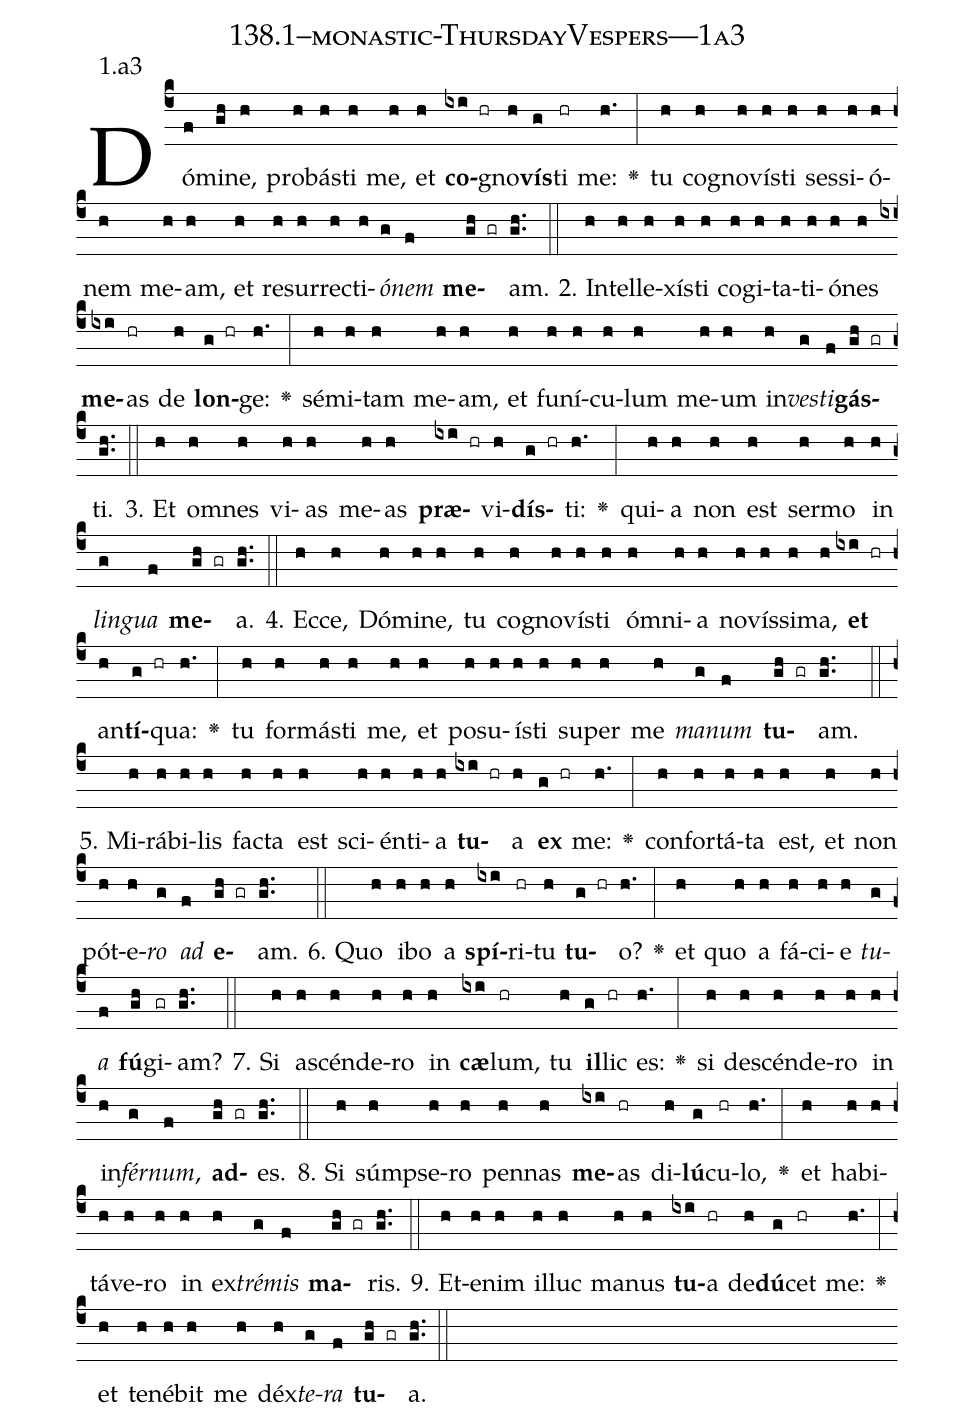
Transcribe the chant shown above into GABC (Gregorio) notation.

name: 138.1--monastic-ThursdayVespers---1a3;
annotation: 1.a3;
%%
(c4)Dó(f)mi(gh)ne,(h) pro(h)bás(h)ti(h) me,(h) et(h) <b>co</b>(ixi hr)gno(h)<b>vís</b>(g)ti(hr) me:(h.) <v>\greheightstar</v>(:) tu(h) co(h)gno(h)vís(h)ti(h) ses(h)si(h)ó(h)nem(h) me(h)am,(h) et(h) re(h)sur(h)rec(h)ti(h)<i>ó</i>(g)<i>nem</i>(f) <b>me</b>(gh gr)am.(gh..) (::)
2. In(h)tel(h)le(h)xís(h)ti(h) co(h)gi(h)ta(h)ti(h)ó(h)nes(h) <b>me</b>(ixi)as(hr) de(h) <b>lon</b>(g hr)ge:(h.) <v>\greheightstar</v>(:) sé(h)mi(h)tam(h) me(h)am,(h) et(h) fu(h)ní(h)cu(h)lum(h) me(h)um(h) in(h)<i>ves</i>(g)<i>ti</i>(f)<b>gás</b>(gh gr)ti.(gh..) (::)
3. Et(h) om(h)nes(h) vi(h)as(h) me(h)as(h) <b>præ</b>(ixi hr)vi(h)<b>dís</b>(g hr)ti:(h.) <v>\greheightstar</v>(:) qui(h)a(h) non(h) est(h) ser(h)mo(h) in(h) <i>lin</i>(g)<i>gua</i>(f) <b>me</b>(gh gr)a.(gh..) (::)
4. Ec(h)ce,(h) Dó(h)mi(h)ne,(h) tu(h) co(h)gno(h)vís(h)ti(h) óm(h)ni(h)a(h) no(h)vís(h)si(h)ma,(h) <b>et</b>(ixi hr) an(h)<b>tí</b>(g hr)qua:(h.) <v>\greheightstar</v>(:) tu(h) for(h)más(h)ti(h) me,(h) et(h) po(h)su(h)ís(h)ti(h) su(h)per(h) me(h) <i>ma</i>(g)<i>num</i>(f) <b>tu</b>(gh gr)am.(gh..) (::)
5. Mi(h)rá(h)bi(h)lis(h) fac(h)ta(h) est(h) sci(h)én(h)ti(h)a(h) <b>tu</b>(ixi hr)a(h) <b>ex</b>(g hr) me:(h.) <v>\greheightstar</v>(:) con(h)for(h)tá(h)ta(h) est,(h) et(h) non(h) pót(h)e(h)<i>ro</i>(g) <i>ad</i>(f) <b>e</b>(gh gr)am.(gh..) (::)
6. Quo(h) i(h)bo(h) a(h) <b>spí</b>(ixi)ri(hr)tu(h) <b>tu</b>(g hr)o?(h.) <v>\greheightstar</v>(:) et(h) quo(h) a(h) fá(h)ci(h)e(h) <i>tu</i>(g)<i>a</i>(f) <b>fú</b>(gh)gi(gr)am?(gh..) (::)
7. Si(h) a(h)scén(h)de(h)ro(h) in(h) <b>cæ</b>(ixi)lum,(hr) tu(h) <b>il</b>(g)lic(hr) es:(h.) <v>\greheightstar</v>(:) si(h) de(h)scén(h)de(h)ro(h) in(h) in(h)<i>fér</i>(g)<i>num</i>,(f) <b>ad</b>(gh gr)es.(gh..) (::)
8. Si(h) súmp(h)se(h)ro(h) pen(h)nas(h) <b>me</b>(ixi)as(hr) di(h)<b>lú</b>(g)cu(hr)lo,(h.) <v>\greheightstar</v>(:) et(h) ha(h)bi(h)tá(h)ve(h)ro(h) in(h) ex(h)<i>tré</i>(g)<i>mis</i>(f) <b>ma</b>(gh gr)ris.(gh..) (::)
9. Et(h)e(h)nim(h) il(h)luc(h) ma(h)nus(h) <b>tu</b>(ixi)a(hr) de(h)<b>dú</b>(g)cet(hr) me:(h.) <v>\greheightstar</v>(:) et(h) te(h)né(h)bit(h) me(h) déx(h)<i>te</i>(g)<i>ra</i>(f) <b>tu</b>(gh gr)a.(gh..) (::)
